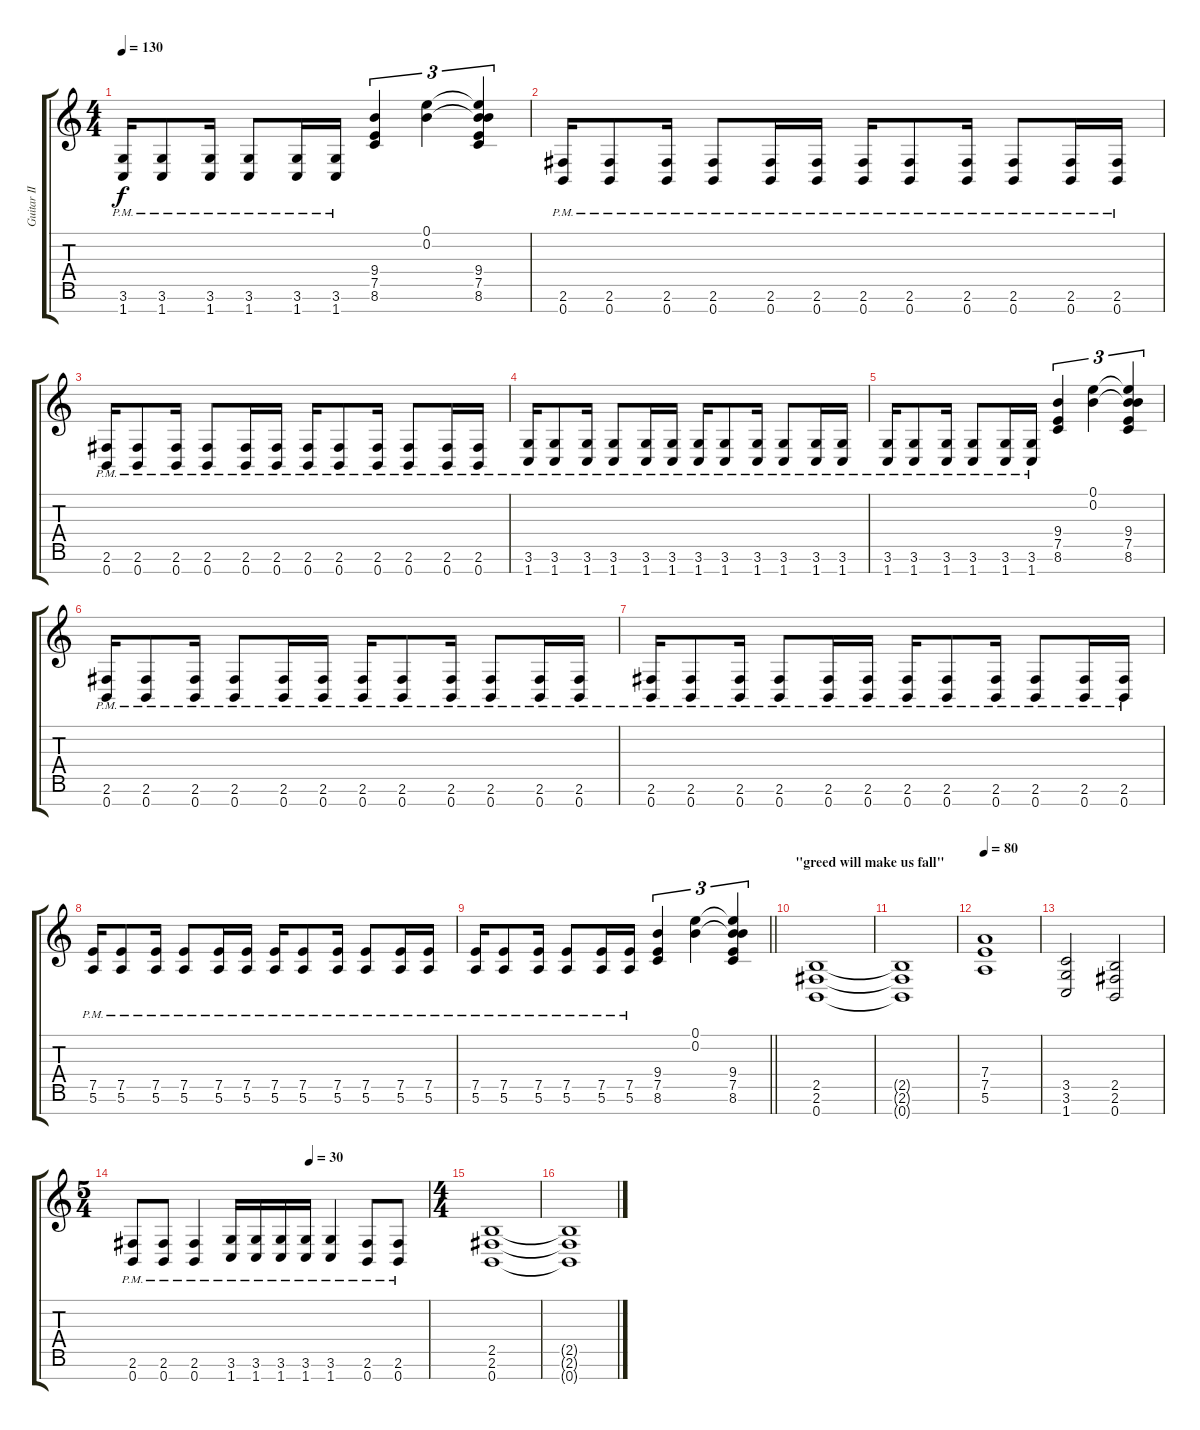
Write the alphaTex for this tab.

\track ("Guitar II" "Guitar II") {instrument distortionguitar}
\staff {score tabs}
\tuning (E4 B3 G3 D3 A2 E2 B1) {hide}
\ts (4 4)
\tempo 130
\clef g2
\ks c
(3.6{pm} 1.7{pm}).16{dy f} (3.6{pm} 1.7{pm}).8 (3.6{pm} 1.7{pm}).16 (3.6{pm} 1.7{pm}).8 (3.6{pm} 1.7{pm}).16 (3.6{pm} 1.7{pm}).16 (9.4 7.5 8.6).4{tu (3 2)} (0.1 0.2).4{tu (3 2)} (0.1{t} 0.2{t} 9.4 7.5 8.6).4{tu (3 2)} |
(2.6{pm} 0.7{pm}).16 (2.6{pm} 0.7{pm}).8 (2.6{pm} 0.7{pm}).16 (2.6{pm} 0.7{pm}).8 (2.6{pm} 0.7{pm}).16 (2.6{pm} 0.7{pm}).16 (2.6{pm} 0.7{pm}).16 (2.6{pm} 0.7{pm}).8 (2.6{pm} 0.7{pm}).16 (2.6{pm} 0.7{pm}).8 (2.6{pm} 0.7{pm}).16 (2.6{pm} 0.7{pm}).16 |
(2.6{pm} 0.7{pm}).16 (2.6{pm} 0.7{pm}).8 (2.6{pm} 0.7{pm}).16 (2.6{pm} 0.7{pm}).8 (2.6{pm} 0.7{pm}).16 (2.6{pm} 0.7{pm}).16 (2.6{pm} 0.7{pm}).16 (2.6{pm} 0.7{pm}).8 (2.6{pm} 0.7{pm}).16 (2.6{pm} 0.7{pm}).8 (2.6{pm} 0.7{pm}).16 (2.6{pm} 0.7{pm}).16 |
(3.6{pm} 1.7{pm}).16 (3.6{pm} 1.7{pm}).8 (3.6{pm} 1.7{pm}).16 (3.6{pm} 1.7{pm}).8 (3.6{pm} 1.7{pm}).16 (3.6{pm} 1.7{pm}).16 (3.6{pm} 1.7{pm}).16 (3.6{pm} 1.7{pm}).8 (3.6{pm} 1.7{pm}).16 (3.6{pm} 1.7{pm}).8 (3.6{pm} 1.7{pm}).16 (3.6{pm} 1.7{pm}).16 |
(3.6{pm} 1.7{pm}).16 (3.6{pm} 1.7{pm}).8 (3.6{pm} 1.7{pm}).16 (3.6{pm} 1.7{pm}).8 (3.6{pm} 1.7{pm}).16 (3.6{pm} 1.7{pm}).16 (9.4 7.5 8.6).4{tu (3 2)} (0.1 0.2).4{tu (3 2)} (0.1{t} 0.2{t} 9.4 7.5 8.6).4{tu (3 2)} |
(2.6{pm} 0.7{pm}).16 (2.6{pm} 0.7{pm}).8 (2.6{pm} 0.7{pm}).16 (2.6{pm} 0.7{pm}).8 (2.6{pm} 0.7{pm}).16 (2.6{pm} 0.7{pm}).16 (2.6{pm} 0.7{pm}).16 (2.6{pm} 0.7{pm}).8 (2.6{pm} 0.7{pm}).16 (2.6{pm} 0.7{pm}).8 (2.6{pm} 0.7{pm}).16 (2.6{pm} 0.7{pm}).16 |
(2.6{pm} 0.7{pm}).16 (2.6{pm} 0.7{pm}).8 (2.6{pm} 0.7{pm}).16 (2.6{pm} 0.7{pm}).8 (2.6{pm} 0.7{pm}).16 (2.6{pm} 0.7{pm}).16 (2.6{pm} 0.7{pm}).16 (2.6{pm} 0.7{pm}).8 (2.6{pm} 0.7{pm}).16 (2.6{pm} 0.7{pm}).8 (2.6{pm} 0.7{pm}).16 (2.6{pm} 0.7{pm}).16 |
(7.5{pm} 5.6{pm}).16 (7.5{pm} 5.6{pm}).8 (7.5{pm} 5.6{pm}).16 (7.5{pm} 5.6{pm}).8 (7.5{pm} 5.6{pm}).16 (7.5{pm} 5.6{pm}).16 (7.5{pm} 5.6{pm}).16 (7.5{pm} 5.6{pm}).8 (7.5{pm} 5.6{pm}).16 (7.5{pm} 5.6{pm}).8 (7.5{pm} 5.6{pm}).16 (7.5{pm} 5.6{pm}).16 |
\barLineRight lightlight
(7.5{pm} 5.6{pm}).16 (7.5{pm} 5.6{pm}).8 (7.5{pm} 5.6{pm}).16 (7.5{pm} 5.6{pm}).8 (7.5{pm} 5.6{pm}).16 (7.5{pm} 5.6{pm}).16 (9.4 7.5 8.6).4{tu (3 2)} (0.1 0.2).4{tu (3 2)} (0.1{t} 0.2{t} 9.4 7.5 8.6).4{tu (3 2)} |
\section ("" "\"greed will make us fall\"")
(2.5 2.6 0.7).1 |
(2.5{t} 2.6{t} 0.7{t}).1 |
\tempo 90
\tempo 80
(7.4 7.5 5.6).1 |
(3.5 3.6 1.7).2 (2.5 2.6 0.7).2 |
\ts (5 4)
\tempo (30 0.6)
(2.6{pm} 0.7{pm}).8 (2.6{pm} 0.7{pm}).8 (2.6{pm} 0.7{pm}).4 (3.6{pm} 1.7{pm}).16 (3.6{pm} 1.7{pm}).16 (3.6{pm} 1.7{pm}).16 (3.6{pm} 1.7{pm}).16 (3.6{pm} 1.7{pm}).4 (2.6{pm} 0.7{pm}).8 (2.6{pm} 0.7{pm}).8 |
\ts (4 4)
(2.5 2.6 0.7).1{volume 2} |
(2.5{t} 2.6{t} 0.7{t}).1
